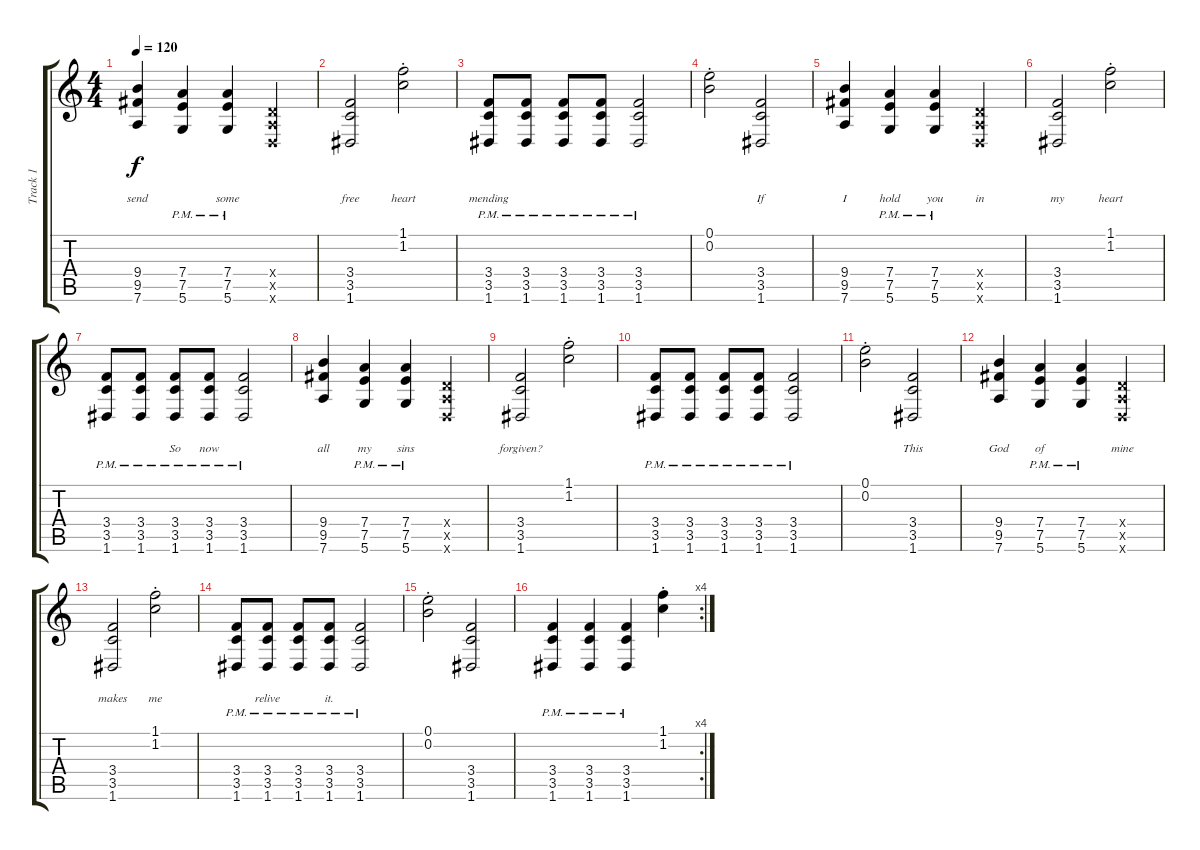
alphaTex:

\track ("Track 1" "Track 1") {instrument distortionguitar}
\staff {score tabs}
\tuning (E4 B3 G3 D3 A2 D2) {hide}
\ts (4 4)
\tempo 120
\clef g2
\ks c
(9.4 9.5 7.6).4{lyrics (0 "") lyrics (1 "") lyrics (2 "") lyrics (3 "send") lyrics (4 "") dy f} (7.4{pm} 7.5{pm} 5.6{pm}).4{lyrics (0 "") lyrics (1 "") lyrics (2 "") lyrics (3 "") lyrics (4 "")} (7.4{pm} 7.5{pm} 5.6{pm}).4{lyrics (0 "") lyrics (1 "") lyrics (2 "") lyrics (3 "some") lyrics (4 "")} (0.4{x} 0.5{x} 0.6{x}).4{lyrics (0 "") lyrics (1 "") lyrics (2 "") lyrics (3 "") lyrics (4 "")} |
(3.4 3.5 1.6).2{lyrics (0 "") lyrics (1 "") lyrics (2 "") lyrics (3 "free") lyrics (4 "")} (1.1{st} 1.2{st}).2{lyrics (0 "") lyrics (1 "") lyrics (2 "") lyrics (3 "heart") lyrics (4 "")} |
(3.4{pm} 3.5{pm} 1.6{pm}).8{lyrics (0 "") lyrics (1 "") lyrics (2 "") lyrics (3 "mending") lyrics (4 "")} (3.4{pm} 3.5{pm} 1.6{pm}).8{lyrics (0 "") lyrics (1 "") lyrics (2 "") lyrics (3 "") lyrics (4 "")} (3.4{pm} 3.5{pm} 1.6{pm}).8{lyrics (0 "") lyrics (1 "") lyrics (2 "") lyrics (3 "") lyrics (4 "")} (3.4{pm} 3.5{pm} 1.6{pm}).8{lyrics (0 "") lyrics (1 "") lyrics (2 "") lyrics (3 "") lyrics (4 "")} (3.4{pm} 3.5{pm} 1.6{pm}).2{lyrics (0 "") lyrics (1 "") lyrics (2 "") lyrics (3 "") lyrics (4 "")} |
(0.1{st} 0.2{st}).2{lyrics (0 "") lyrics (1 "") lyrics (2 "") lyrics (3 "") lyrics (4 "")} (3.4 3.5 1.6).2{lyrics (0 "") lyrics (1 "") lyrics (2 "") lyrics (3 "If") lyrics (4 "")} |
(9.4 9.5 7.6).4{lyrics (0 "") lyrics (1 "") lyrics (2 "") lyrics (3 "I") lyrics (4 "")} (7.4{pm} 7.5{pm} 5.6{pm}).4{lyrics (0 "") lyrics (1 "") lyrics (2 "") lyrics (3 "hold") lyrics (4 "")} (7.4{pm} 7.5{pm} 5.6{pm}).4{lyrics (0 "") lyrics (1 "") lyrics (2 "") lyrics (3 "you") lyrics (4 "")} (0.4{x} 0.5{x} 0.6{x}).4{lyrics (0 "") lyrics (1 "") lyrics (2 "") lyrics (3 "in") lyrics (4 "")} |
(3.4 3.5 1.6).2{lyrics (0 "") lyrics (1 "") lyrics (2 "") lyrics (3 "my") lyrics (4 "")} (1.1{st} 1.2{st}).2{lyrics (0 "") lyrics (1 "") lyrics (2 "") lyrics (3 "heart") lyrics (4 "")} |
(3.4{pm} 3.5{pm} 1.6{pm}).8{lyrics (0 "") lyrics (1 "") lyrics (2 "") lyrics (3 "") lyrics (4 "")} (3.4{pm} 3.5{pm} 1.6{pm}).8{lyrics (0 "") lyrics (1 "") lyrics (2 "") lyrics (3 "") lyrics (4 "")} (3.4{pm} 3.5{pm} 1.6{pm}).8{lyrics (0 "") lyrics (1 "") lyrics (2 "") lyrics (3 "So") lyrics (4 "")} (3.4{pm} 3.5{pm} 1.6{pm}).8{lyrics (0 "") lyrics (1 "") lyrics (2 "") lyrics (3 "now") lyrics (4 "")} (3.4{pm} 3.5{pm} 1.6{pm}).2{lyrics (0 "") lyrics (1 "") lyrics (2 "") lyrics (3 "") lyrics (4 "")} |
(9.4 9.5 7.6).4{lyrics (0 "") lyrics (1 "") lyrics (2 "") lyrics (3 "all") lyrics (4 "")} (7.4{pm} 7.5{pm} 5.6{pm}).4{lyrics (0 "") lyrics (1 "") lyrics (2 "") lyrics (3 "my") lyrics (4 "")} (7.4{pm} 7.5{pm} 5.6{pm}).4{lyrics (0 "") lyrics (1 "") lyrics (2 "") lyrics (3 "sins") lyrics (4 "")} (0.4{x} 0.5{x} 0.6{x}).4{lyrics (0 "") lyrics (1 "") lyrics (2 "") lyrics (3 "") lyrics (4 "")} |
(3.4 3.5 1.6).2{lyrics (0 "") lyrics (1 "") lyrics (2 "") lyrics (3 "forgiven?") lyrics (4 "")} (1.1{st} 1.2{st}).2{lyrics (0 "") lyrics (1 "") lyrics (2 "") lyrics (3 "") lyrics (4 "")} |
(3.4{pm} 3.5{pm} 1.6{pm}).8{lyrics (0 "") lyrics (1 "") lyrics (2 "") lyrics (3 "") lyrics (4 "")} (3.4{pm} 3.5{pm} 1.6{pm}).8{lyrics (0 "") lyrics (1 "") lyrics (2 "") lyrics (3 "") lyrics (4 "")} (3.4{pm} 3.5{pm} 1.6{pm}).8{lyrics (0 "") lyrics (1 "") lyrics (2 "") lyrics (3 "") lyrics (4 "")} (3.4{pm} 3.5{pm} 1.6{pm}).8{lyrics (0 "") lyrics (1 "") lyrics (2 "") lyrics (3 "") lyrics (4 "")} (3.4{pm} 3.5{pm} 1.6{pm}).2{lyrics (0 "") lyrics (1 "") lyrics (2 "") lyrics (3 "") lyrics (4 "")} |
(0.1{st} 0.2{st}).2{lyrics (0 "") lyrics (1 "") lyrics (2 "") lyrics (3 "") lyrics (4 "")} (3.4 3.5 1.6).2{lyrics (0 "") lyrics (1 "") lyrics (2 "") lyrics (3 "This") lyrics (4 "")} |
(9.4 9.5 7.6).4{lyrics (0 "") lyrics (1 "") lyrics (2 "") lyrics (3 "God") lyrics (4 "")} (7.4{pm} 7.5{pm} 5.6{pm}).4{lyrics (0 "") lyrics (1 "") lyrics (2 "") lyrics (3 "of") lyrics (4 "")} (7.4{pm} 7.5{pm} 5.6{pm}).4{lyrics (0 "") lyrics (1 "") lyrics (2 "") lyrics (3 "") lyrics (4 "")} (0.4{x} 0.5{x} 0.6{x}).4{lyrics (0 "") lyrics (1 "") lyrics (2 "") lyrics (3 "mine") lyrics (4 "")} |
(3.4 3.5 1.6).2{lyrics (0 "") lyrics (1 "") lyrics (2 "") lyrics (3 "makes") lyrics (4 "")} (1.1{st} 1.2{st}).2{lyrics (0 "") lyrics (1 "") lyrics (2 "") lyrics (3 "me") lyrics (4 "")} |
(3.4{pm} 3.5{pm} 1.6{pm}).8{lyrics (0 "") lyrics (1 "") lyrics (2 "") lyrics (3 "") lyrics (4 "")} (3.4{pm} 3.5{pm} 1.6{pm}).8{lyrics (0 "") lyrics (1 "") lyrics (2 "") lyrics (3 "relive") lyrics (4 "")} (3.4{pm} 3.5{pm} 1.6{pm}).8{lyrics (0 "") lyrics (1 "") lyrics (2 "") lyrics (3 "") lyrics (4 "")} (3.4{pm} 3.5{pm} 1.6{pm}).8{lyrics (0 "") lyrics (1 "") lyrics (2 "") lyrics (3 "it.") lyrics (4 "")} (3.4{pm} 3.5{pm} 1.6{pm}).2 |
(0.1{st} 0.2{st}).2 (3.4 3.5 1.6).2 |
\rc 4
(3.4{pm} 3.5{pm} 1.6{pm}).4 (3.4{pm} 3.5{pm} 1.6{pm}).4 (3.4{pm} 3.5{pm} 1.6{pm}).4 (1.1{st} 1.2{st}).4
